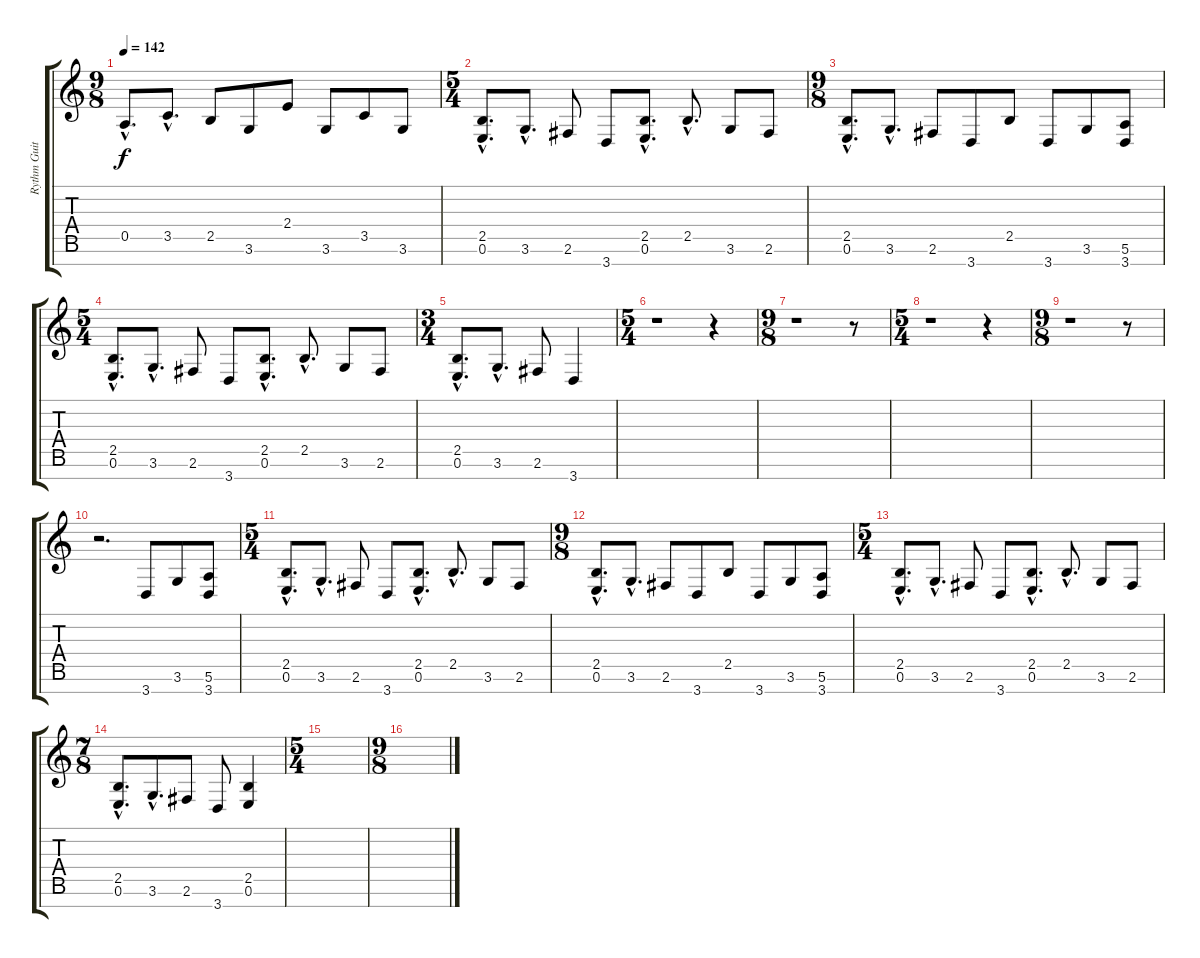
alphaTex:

\track ("Rythm Guitar" "Rythm Guit") {instrument distortionguitar}
\staff {score tabs}
\tuning (E4 B3 G3 D3 A2 E2 B1) {hide}
\ts (9 8)
\tempo 142
\clef g2
\ks c
0.5{hac}.8{d dy f} 3.5{hac}.8{d} 2.5.8 3.6.8 2.4.8 3.6.8 3.5.8 3.6.8 |
\ts (5 4)
(2.5{hac} 0.6{hac}).8{d} 3.6{hac}.8{d} 2.6.8 3.7.8 (2.5{hac} 0.6{hac}).8{d} 2.5{hac}.8{d} 3.6.8 2.6.8 |
\ts (9 8)
(2.5{hac} 0.6{hac}).8{d} 3.6{hac}.8{d} 2.6.8 3.7.8 2.5.8 3.7.8 3.6.8 (5.6 3.7).8 |
\ts (5 4)
(2.5{hac} 0.6{hac}).8{d} 3.6{hac}.8{d} 2.6.8 3.7.8 (2.5{hac} 0.6{hac}).8{d} 2.5{hac}.8{d} 3.6.8 2.6.8 |
\ts (3 4)
(2.5{hac} 0.6{hac}).8{d} 3.6{hac}.8{d} 2.6.8 3.7.4 |
\ts (5 4)
r.1 r.4 |
\ts (9 8)
r.1 r.8 |
\ts (5 4)
r.1 r.4 |
\ts (9 8)
r.1 r.8 |
r.2{d} 3.7.8 3.6.8 (5.6 3.7).8 |
\ts (5 4)
(2.5{hac} 0.6{hac}).8{d} 3.6{hac}.8{d} 2.6.8 3.7.8 (2.5{hac} 0.6{hac}).8{d} 2.5{hac}.8{d} 3.6.8 2.6.8 |
\ts (9 8)
(2.5{hac} 0.6{hac}).8{d} 3.6{hac}.8{d} 2.6.8 3.7.8 2.5.8 3.7.8 3.6.8 (5.6 3.7).8 |
\ts (5 4)
(2.5{hac} 0.6{hac}).8{d} 3.6{hac}.8{d} 2.6.8 3.7.8 (2.5{hac} 0.6{hac}).8{d} 2.5{hac}.8{d} 3.6.8 2.6.8 |
\ts (7 8)
(2.5{hac} 0.6{hac}).8{d} 3.6{hac}.8{d} 2.6.8 3.7.8 (2.5 0.6).4 |
\ts (5 4)
|
\ts (9 8)
